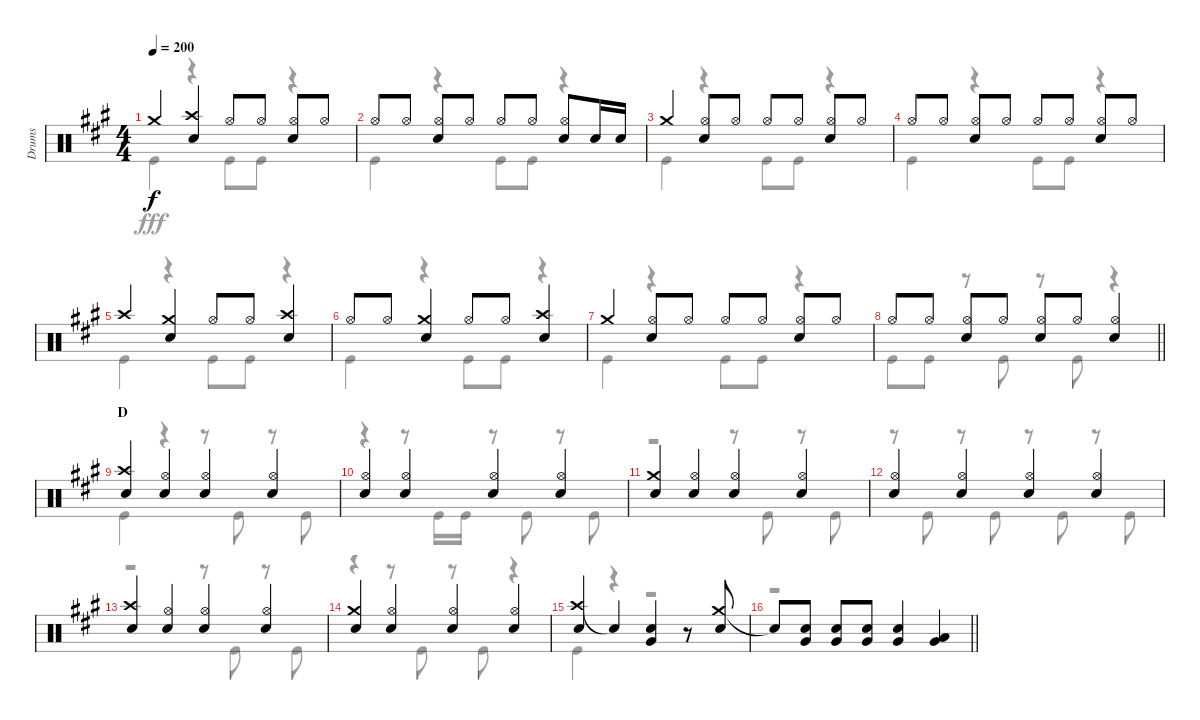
\track ("Drums" "Drums") {instrument percussion}
\staff {score}
\articulation defaults
\voice
\ts (4 4)
\tempo 200
\clef neutral
\ks a "Crash medium (hit)".4{dy f}
("Crash high (hit)" "Snare (hit) 2").4 "Hi-Hat (open)".8 "Hi-Hat (open)".8 ("Hi-Hat (open)" "Snare (hit) 2").8 "Hi-Hat (open)".8 |
"Hi-Hat (open)".8 "Hi-Hat (open)".8 ("Hi-Hat (open)" "Snare (hit) 2").8 "Hi-Hat (open)".8 "Hi-Hat (open)".8 "Hi-Hat (open)".8 ("Hi-Hat (open)" "Snare (hit) 2").8 "Snare (hit) 2".16 "Snare (hit) 2".16 |
"Crash medium (hit)".4 ("Hi-Hat (open)" "Snare (hit) 2").8 "Hi-Hat (open)".8 "Hi-Hat (open)".8 "Hi-Hat (open)".8 ("Hi-Hat (open)" "Snare (hit) 2").8 "Hi-Hat (open)".8 |
"Hi-Hat (open)".8 "Hi-Hat (open)".8 ("Hi-Hat (open)" "Snare (hit) 2").8 "Hi-Hat (open)".8 "Hi-Hat (open)".8 "Hi-Hat (open)".8 ("Hi-Hat (open)" "Snare (hit) 2").8 "Hi-Hat (open)".8 |
"Crash high (hit)".4 ("Crash medium (hit)" "Snare (hit) 2").4 "Hi-Hat (open)".8 "Hi-Hat (open)".8 ("Crash high (hit)" "Snare (hit) 2").4 |
"Hi-Hat (open)".8 "Hi-Hat (open)".8 ("Crash medium (hit)" "Snare (hit) 2").4 "Hi-Hat (open)".8 "Hi-Hat (open)".8 ("Crash high (hit)" "Snare (hit) 2").4 |
"Crash medium (hit)".4 ("Hi-Hat (open)" "Snare (hit) 2").8 "Hi-Hat (open)".8 "Hi-Hat (open)".8 "Hi-Hat (open)".8 ("Hi-Hat (open)" "Snare (hit) 2").8 "Hi-Hat (open)".8 |
\barLineRight lightlight "Hi-Hat (open)".8 "Hi-Hat (open)".8
("Hi-Hat (open)" "Snare (hit) 2").8 "Hi-Hat (open)".8 ("Hi-Hat (open)" "Snare (hit) 2").8 "Hi-Hat (open)".8 ("Hi-Hat (open)" "Snare (hit) 2").4 |
\section ("" "D")
("Crash high (hit)" "Snare (hit) 2").4 ("Hi-Hat (open)" "Snare (hit) 2").4 ("Hi-Hat (open)" "Snare (hit) 2").4 ("Hi-Hat (open)" "Snare (hit) 2").4 |
("Hi-Hat (open)" "Snare (hit) 2").4 ("Hi-Hat (open)" "Snare (hit) 2").4 ("Hi-Hat (open)" "Snare (hit) 2").4 ("Hi-Hat (open)" "Snare (hit) 2").4 |
("Crash medium (hit)" "Snare (hit) 2").4 ("Hi-Hat (open)" "Snare (hit) 2").4 ("Hi-Hat (open)" "Snare (hit) 2").4 ("Hi-Hat (open)" "Snare (hit) 2").4 |
("Hi-Hat (open)" "Snare (hit) 2").4 ("Hi-Hat (open)" "Snare (hit) 2").4 ("Hi-Hat (open)" "Snare (hit) 2").4 ("Hi-Hat (open)" "Snare (hit) 2").4 |
("Crash high (hit)" "Snare (hit) 2").4 ("Hi-Hat (open)" "Snare (hit) 2").4 ("Hi-Hat (open)" "Snare (hit) 2").4 ("Hi-Hat (open)" "Snare (hit) 2").4 |
("Crash medium (hit)" "Snare (hit) 2").4 ("Hi-Hat (open)" "Snare (hit) 2").4 ("Hi-Hat (open)" "Snare (hit) 2").4 ("Hi-Hat (open)" "Snare (hit) 2").4 |
("Crash high (hit)" "Snare (hit) 2").4 "Snare (hit)"{t}.4 ("Snare (hit) 2" "Very Low Tom (hit)").4 r.8 ("Crash medium (hit)" "Snare (hit) 2").8 |
\barLineRight lightlight "Snare (hit)"{t}.8
("Snare (hit) 2" "Very Low Tom (hit)").8 ("Snare (hit) 2" "Very Low Tom (hit)").8 ("Snare (hit) 2" "Very Low Tom (hit)").8 ("Snare (hit) 2" "Very Low Tom (hit)").4 ("Low Tom (hit)" "Very Low Tom (hit)").4
\voice
\clef neutral
\ottava regular
\simile none
\ks a "Kick (hit)".4{dy fff}
r.4 "Kick (hit)".8 "Kick (hit)".8 r.4 |
"Kick (hit)".4 r.4 "Kick (hit)".8 "Kick (hit)".8 r.4 |
"Kick (hit)".4 r.4 "Kick (hit)".8 "Kick (hit)".8 r.4 |
"Kick (hit)".4 r.4 "Kick (hit)".8 "Kick (hit)".8 r.4 |
"Kick (hit)".4 r.4 "Kick (hit)".8 "Kick (hit)".8 r.4 |
"Kick (hit)".4 r.4 "Kick (hit)".8 "Kick (hit)".8 r.4 |
"Kick (hit)".4 r.4 "Kick (hit)".8 "Kick (hit)".8 r.4 |
\barLineRight lightlight "Kick (hit)".8 "Kick (hit)".8
r.8 "Kick (hit)".8 r.8 "Kick (hit)".8 r.4 |
"Kick (hit)".4 r.4 r.8 "Kick (hit)".8 r.8 "Kick (hit)".8 |
r.4 r.8 "Kick (hit)".16 "Kick (hit)".16 r.8 "Kick (hit)".8 r.8 "Kick (hit)".8 |
r.2 r.8 "Kick (hit)".8 r.8 "Kick (hit)".8 |
r.8 "Kick (hit)".8 r.8 "Kick (hit)".8 r.8 "Kick (hit)".8 r.8 "Kick (hit)".8 |
r.2 r.8 "Kick (hit)".8 r.8 "Kick (hit)".8 |
r.4 r.8 "Kick (hit)".8 r.8 "Kick (hit)".8 r.4 |
"Kick (hit)".4 r.4 r.2 |
\barLineRight lightlight
r.1
